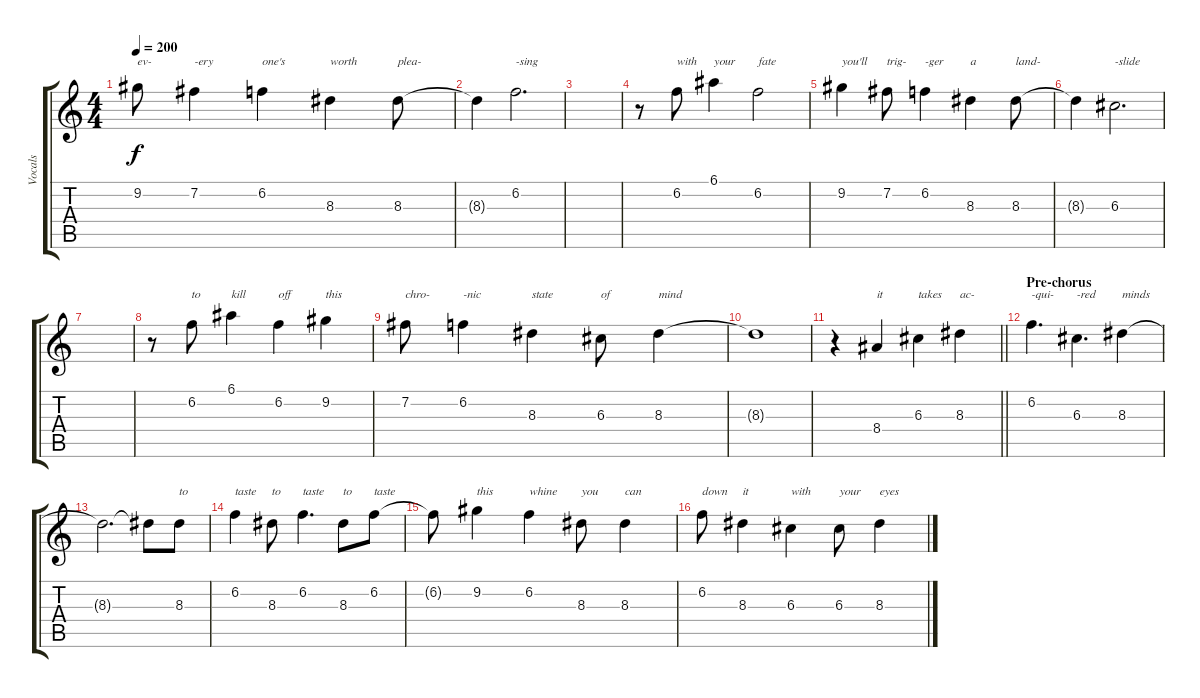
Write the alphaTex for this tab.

\track ("Vocals" "Vocals") {instrument acousticguitarsteel}
\staff {score tabs}
\tuning (E4 B3 G3 D3 A2 E2) {hide}
\ts (4 4)
\tempo 200
\clef g2
\ks c
9.2.8{txt "ev-" dy f} 7.2.4{txt "-ery"} 6.2.4{txt "one's"} 8.3.4{txt "worth"} 8.3.8{txt "plea-"} |
8.3{t}.4 6.2.2{d txt "-sing"} |
|
r.8 6.2.8{txt "with"} 6.1.4{txt "your"} 6.2.2{txt "fate"} |
9.2.4{txt "you'll"} 7.2.8{txt "trig-"} 6.2.4{txt "-ger"} 8.3.4{txt "a"} 8.3.8{txt "land-"} |
8.3{t}.4 6.3.2{d txt "-slide"} |
|
r.8 6.2.8{txt "to"} 6.1.4{txt "kill"} 6.2.4{txt "off"} 9.2.4{txt "this"} |
7.2.8{txt "chro-"} 6.2.4{txt "-nic"} 8.3.4{txt "state"} 6.3.8{txt "of"} 8.3.4{txt "mind"} |
8.3{t}.1 |
\barLineRight lightlight
r.4 8.4.4{txt "it"} 6.3.4{txt "takes"} 8.3.4{txt "ac-"} |
\section ("" "Pre-chorus")
6.2.4{d txt "-qui-"} 6.3.4{d txt "-red"} 8.3.4{txt "minds"} |
8.3{t}.2{d} 8.3{t}.8 8.3.8{txt "to"} |
6.2.4{txt "taste"} 8.3.8{txt "to"} 6.2.4{d txt "taste"} 8.3.8{txt "to"} 6.2.8{txt "taste"} |
6.2{t}.8 9.2.4{txt "this "} 6.2.4{txt "whine"} 8.3.8{txt "you"} 8.3.4{txt "can"} |
6.2.8{txt "down"} 8.3.4{txt "it"} 6.3.4{txt "with"} 6.3.8{txt "your"} 8.3{ss}.4{txt "eyes"}
